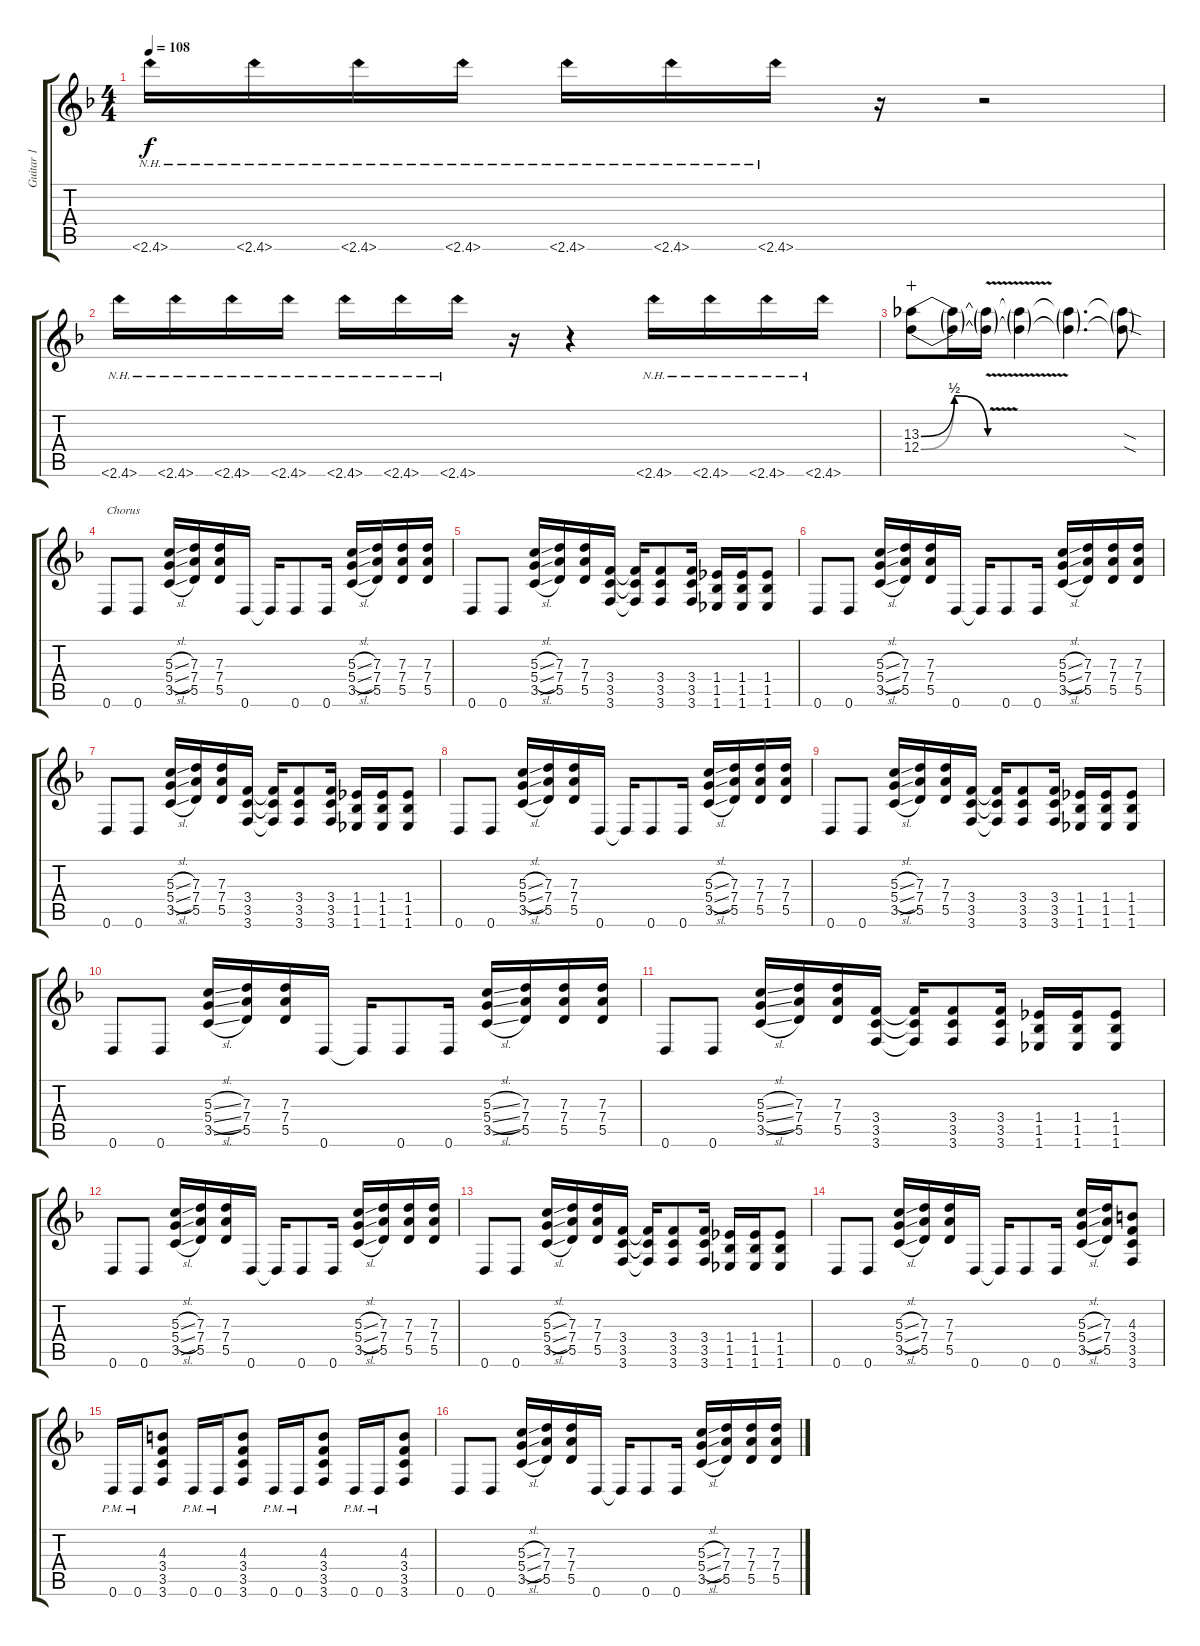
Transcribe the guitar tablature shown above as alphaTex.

\track ("Guitar 1" "Guitar 1") {instrument distortionguitar}
\staff {score tabs}
\tuning (E4 B3 G3 D3 A2 D2) {hide}
\ts (4 4)
\tempo 108
\clef g2
\ks f
2.6{nh}.16{dy f} 2.6{nh}.16 2.6{nh}.16 2.6{nh}.16 2.6{nh}.16 2.6{nh}.16 2.6{nh}.16 r.16 r.2 |
2.6{nh}.16 2.6{nh}.16 2.6{nh}.16 2.6{nh}.16 2.6{nh}.16 2.6{nh}.16 2.6{nh}.16 r.16 r.4 2.6{nh}.16 2.6{nh}.16 2.6{nh}.16 2.6{nh}.16 |
(13.3{be (bendrelease 0 0 25 2 25 2 60 0)} 12.4{be (bendrelease 0 0 25 2 25 2 60 0)}).8{wahc} (13.3{t} 12.4{t}).16 (13.3{v t} 12.4{v t}).16 (13.3{t} 12.4{t}).4 (13.3{t} 12.4{t}).4{d} (13.3{sod t} 12.4{sod t}).8 |
0.6.8{txt "Chorus"} 0.6.8 (5.3{sl} 5.4{sl} 3.5{sl}).16 (7.3 7.4 5.5).16 (7.3 7.4 5.5).16 0.6.16 0.6{t}.16 0.6.8 0.6.16 (5.3{sl} 5.4{sl} 3.5{sl}).16 (7.3 7.4 5.5).16 (7.3 7.4 5.5).16 (7.3 7.4 5.5).16 |
0.6.8 0.6.8 (5.3{sl} 5.4{sl} 3.5{sl}).16 (7.3 7.4 5.5).16 (7.3 7.4 5.5).16 (3.4 3.5 3.6).16 (3.4{t} 3.5{t} 3.6{t}).16 (3.4 3.5 3.6).8 (3.4 3.5 3.6).16 (1.4 1.5 1.6).16 (1.4 1.5 1.6).16 (1.4 1.5 1.6).8 |
0.6.8 0.6.8 (5.3{sl} 5.4{sl} 3.5{sl}).16 (7.3 7.4 5.5).16 (7.3 7.4 5.5).16 0.6.16 0.6{t}.16 0.6.8 0.6.16 (5.3{sl} 5.4{sl} 3.5{sl}).16 (7.3 7.4 5.5).16 (7.3 7.4 5.5).16 (7.3 7.4 5.5).16 |
0.6.8 0.6.8 (5.3{sl} 5.4{sl} 3.5{sl}).16 (7.3 7.4 5.5).16 (7.3 7.4 5.5).16 (3.4 3.5 3.6).16 (3.4{t} 3.5{t} 3.6{t}).16 (3.4 3.5 3.6).8 (3.4 3.5 3.6).16 (1.4 1.5 1.6).16 (1.4 1.5 1.6).16 (1.4 1.5 1.6).8 |
0.6.8 0.6.8 (5.3{sl} 5.4{sl} 3.5{sl}).16 (7.3 7.4 5.5).16 (7.3 7.4 5.5).16 0.6.16 0.6{t}.16 0.6.8 0.6.16 (5.3{sl} 5.4{sl} 3.5{sl}).16 (7.3 7.4 5.5).16 (7.3 7.4 5.5).16 (7.3 7.4 5.5).16 |
0.6.8 0.6.8 (5.3{sl} 5.4{sl} 3.5{sl}).16 (7.3 7.4 5.5).16 (7.3 7.4 5.5).16 (3.4 3.5 3.6).16 (3.4{t} 3.5{t} 3.6{t}).16 (3.4 3.5 3.6).8 (3.4 3.5 3.6).16 (1.4 1.5 1.6).16 (1.4 1.5 1.6).16 (1.4 1.5 1.6).8 |
0.6.8 0.6.8 (5.3{sl} 5.4{sl} 3.5{sl}).16 (7.3 7.4 5.5).16 (7.3 7.4 5.5).16 0.6.16 0.6{t}.16 0.6.8 0.6.16 (5.3{sl} 5.4{sl} 3.5{sl}).16 (7.3 7.4 5.5).16 (7.3 7.4 5.5).16 (7.3 7.4 5.5).16 |
0.6.8 0.6.8 (5.3{sl} 5.4{sl} 3.5{sl}).16 (7.3 7.4 5.5).16 (7.3 7.4 5.5).16 (3.4 3.5 3.6).16 (3.4{t} 3.5{t} 3.6{t}).16 (3.4 3.5 3.6).8 (3.4 3.5 3.6).16 (1.4 1.5 1.6).16 (1.4 1.5 1.6).16 (1.4 1.5 1.6).8 |
0.6.8 0.6.8 (5.3{sl} 5.4{sl} 3.5{sl}).16 (7.3 7.4 5.5).16 (7.3 7.4 5.5).16 0.6.16 0.6{t}.16 0.6.8 0.6.16 (5.3{sl} 5.4{sl} 3.5{sl}).16 (7.3 7.4 5.5).16 (7.3 7.4 5.5).16 (7.3 7.4 5.5).16 |
0.6.8 0.6.8 (5.3{sl} 5.4{sl} 3.5{sl}).16 (7.3 7.4 5.5).16 (7.3 7.4 5.5).16 (3.4 3.5 3.6).16 (3.4{t} 3.5{t} 3.6{t}).16 (3.4 3.5 3.6).8 (3.4 3.5 3.6).16 (1.4 1.5 1.6).16 (1.4 1.5 1.6).16 (1.4 1.5 1.6).8 |
0.6.8 0.6.8 (5.3{sl} 5.4{sl} 3.5{sl}).16 (7.3 7.4 5.5).16 (7.3 7.4 5.5).16 0.6.16 0.6{t}.16 0.6.8 0.6.16 (5.3{sl} 5.4{sl} 3.5{sl}).16 (7.3 7.4 5.5).16 (4.3 3.4 3.5 3.6).8 |
0.6{pm}.16 0.6{pm}.16 (4.3 3.4 3.5 3.6).8 0.6{pm}.16 0.6{pm}.16 (4.3 3.4 3.5 3.6).8 0.6{pm}.16 0.6{pm}.16 (4.3 3.4 3.5 3.6).8 0.6{pm}.16 0.6{pm}.16 (4.3 3.4 3.5 3.6).8 |
0.6.8 0.6.8 (5.3{sl} 5.4{sl} 3.5{sl}).16 (7.3 7.4 5.5).16 (7.3 7.4 5.5).16 0.6.16 0.6{t}.16 0.6.8 0.6.16 (5.3{sl} 5.4{sl} 3.5{sl}).16 (7.3 7.4 5.5).16 (7.3 7.4 5.5).16 (7.3 7.4 5.5).16
